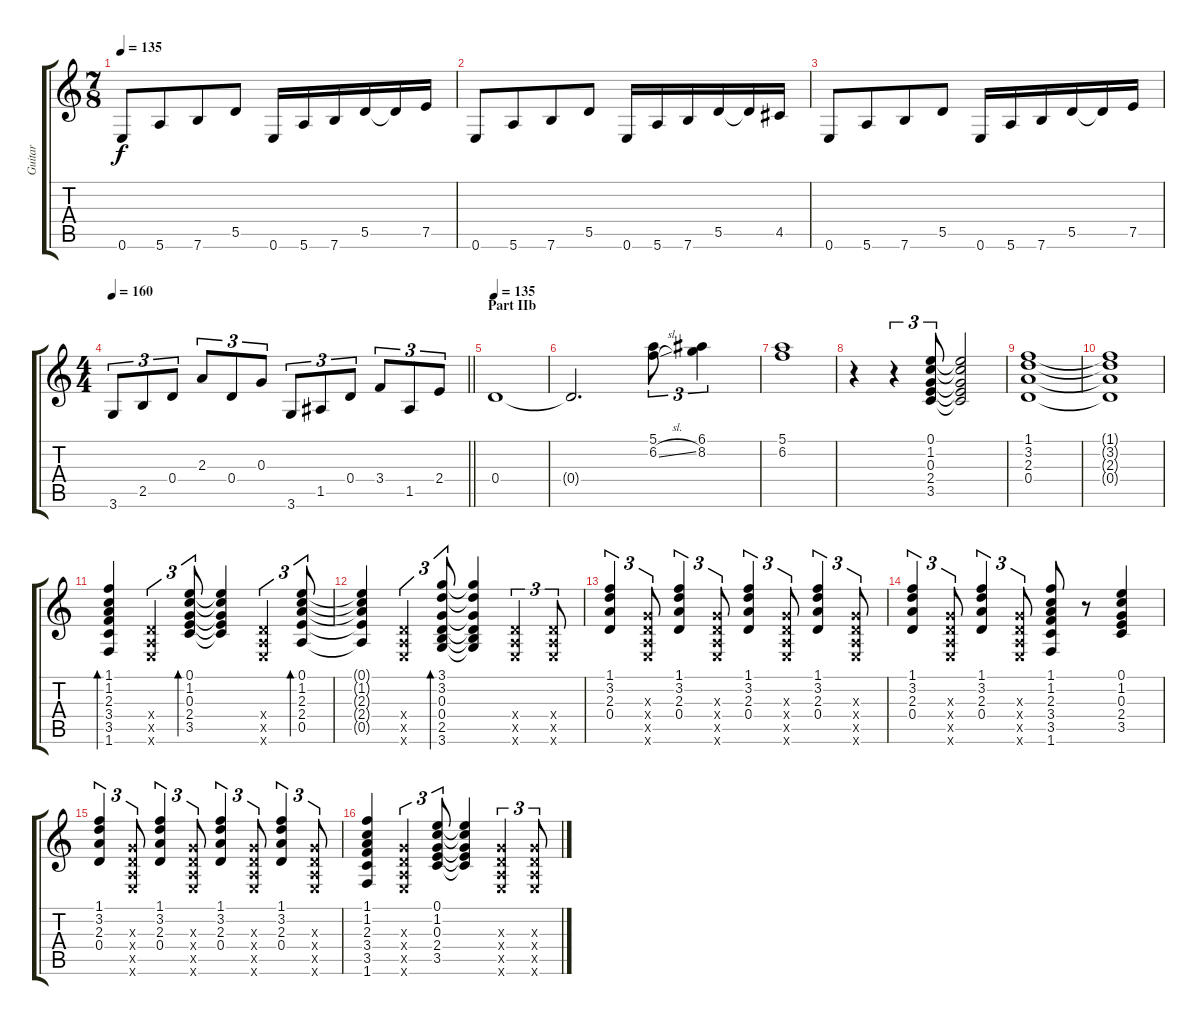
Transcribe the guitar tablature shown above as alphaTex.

\track ("Guitar" "Guitar") {instrument acousticguitarsteel}
\staff {score tabs}
\tuning (E4 B3 G3 D3 A2 E2) {hide}
\ts (7 8)
\tempo 135
\clef g2
\ks c
0.6.8{dy f} 5.6.8 7.6.8 5.5.8 0.6.16 5.6.16 7.6.16 5.5.16 5.5{t}.16 7.5.16 |
0.6.8 5.6.8 7.6.8 5.5.8 0.6.16 5.6.16 7.6.16 5.5.16 5.5{t}.16 4.5.16 |
0.6.8 5.6.8 7.6.8 5.5.8 0.6.16 5.6.16 7.6.16 5.5.16 5.5{t}.16 7.5.16 |
\ts (4 4)
\tempo 160
\barLineRight lightlight
3.6.8{tu (3 2)} 2.5.8{tu (3 2)} 0.4.8{tu (3 2)} 2.3.8{tu (3 2)} 0.4.8{tu (3 2)} 0.3.8{tu (3 2)} 3.6.8{tu (3 2)} 1.5.8{tu (3 2)} 0.4.8{tu (3 2)} 3.4.8{tu (3 2)} 1.5.8{tu (3 2)} 2.4.8{tu (3 2)} |
\section ("" "Part IIb")
\tempo 135
0.4.1 |
0.4{t}.2{d} (5.1 6.2{sl}).8{tu (3 2)} (6.1 8.2).4{tu (3 2)} |
(5.1 6.2).1 |
r.4 r.4{tu (3 2)} (0.1 1.2 0.3 2.4 3.5).8{tu (3 2)} (0.1{t} 1.2{t} 0.3{t} 2.4{t} 3.5{t}).2 |
(1.1 3.2 2.3 0.4).1 |
(1.1{t} 3.2{t} 2.3{t} 0.4{t}).1 |
(1.1 1.2 2.3 3.4 3.5 1.6).4{bd 60} (0.4{x} 0.5{x} 0.6{x}).4{tu (3 2)} (0.1 1.2 0.3 2.4 3.5).8{tu (3 2) bd 60} (0.1{t} 1.2{t} 0.3{t} 2.4{t} 3.5{t}).4 (0.4{x} 0.5{x} 0.6{x}).4{tu (3 2)} (0.1 1.2 2.3 2.4 0.5).8{tu (3 2) bd 60} |
(0.1{t} 1.2{t} 2.3{t} 2.4{t} 0.5{t}).4 (0.4{x} 0.5{x} 0.6{x}).4{tu (3 2)} (3.1 3.2 0.3 0.4 2.5 3.6).8{tu (3 2) bd 60} (3.1{t} 3.2{t} 0.3{t} 0.4{t} 2.5{t} 3.6{t}).4 (0.4{x} 0.5{x} 0.6{x}).4{tu (3 2)} (0.4{x} 0.5{x} 0.6{x}).8{tu (3 2)} |
(1.1 3.2 2.3 0.4).4{tu (3 2)} (0.3{x} 0.4{x} 0.5{x} 0.6{x}).8{tu (3 2)} (1.1 3.2 2.3 0.4).4{tu (3 2)} (0.3{x} 0.4{x} 0.5{x} 0.6{x}).8{tu (3 2)} (1.1 3.2 2.3 0.4).4{tu (3 2)} (0.3{x} 0.4{x} 0.5{x} 0.6{x}).8{tu (3 2)} (1.1 3.2 2.3 0.4).4{tu (3 2)} (0.3{x} 0.4{x} 0.5{x} 0.6{x}).8{tu (3 2)} |
(1.1 3.2 2.3 0.4).4{tu (3 2)} (0.3{x} 0.4{x} 0.5{x} 0.6{x}).8{tu (3 2)} (1.1 3.2 2.3 0.4).4{tu (3 2)} (0.3{x} 0.4{x} 0.5{x} 0.6{x}).8{tu (3 2)} (1.1 1.2 2.3 3.4 3.5 1.6).8 r.8 (0.1 1.2 0.3 2.4 3.5).4 |
(1.1 3.2 2.3 0.4).4{tu (3 2)} (0.3{x} 0.4{x} 0.5{x} 0.6{x}).8{tu (3 2)} (1.1 3.2 2.3 0.4).4{tu (3 2)} (0.3{x} 0.4{x} 0.5{x} 0.6{x}).8{tu (3 2)} (1.1 3.2 2.3 0.4).4{tu (3 2)} (0.3{x} 0.4{x} 0.5{x} 0.6{x}).8{tu (3 2)} (1.1 3.2 2.3 0.4).4{tu (3 2)} (0.3{x} 0.4{x} 0.5{x} 0.6{x}).8{tu (3 2)} |
(1.1 1.2 2.3 3.4 3.5 1.6).4 (0.3{x} 0.4{x} 0.5{x} 0.6{x}).4{tu (3 2)} (0.1 1.2 0.3 2.4 3.5).8{tu (3 2)} (0.1{t} 1.2{t} 0.3{t} 2.4{t} 3.5{t}).4 (0.3{x} 0.4{x} 0.5{x} 0.6{x}).4{tu (3 2)} (0.3{x} 0.4{x} 0.5{x} 0.6{x}).8{tu (3 2)}
